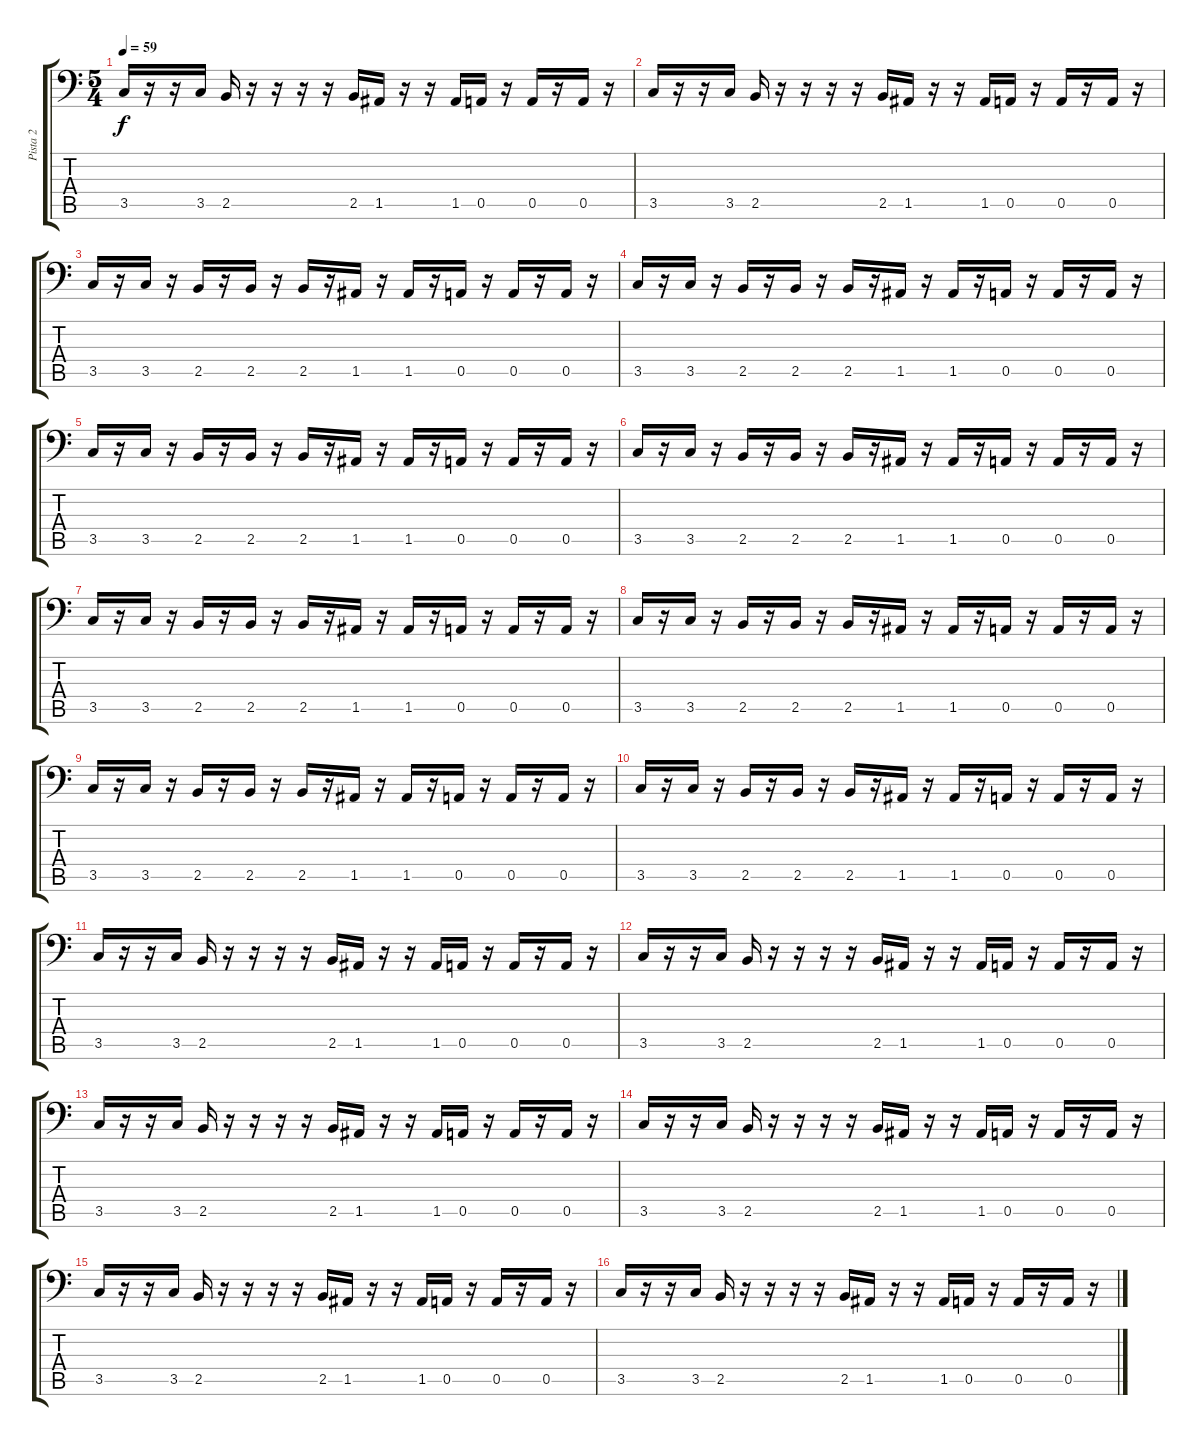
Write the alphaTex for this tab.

\track ("Pista 2" "Pista 2") {instrument fretlessbass}
\staff {score tabs}
\tuning (E3 B2 G2 D2 A1 E1) {hide}
\ts (5 4)
\tempo 59
\clef f4
\ks c
3.5.16{dy f} r.16 r.16 3.5.16 2.5.16 r.16 r.16 r.16 r.16 2.5.16 1.5.16 r.16 r.16 1.5.16 0.5.16 r.16 0.5.16 r.16 0.5.16 r.16 |
3.5.16 r.16 r.16 3.5.16 2.5.16 r.16 r.16 r.16 r.16 2.5.16 1.5.16 r.16 r.16 1.5.16 0.5.16 r.16 0.5.16 r.16 0.5.16 r.16 |
3.5.16 r.16 3.5.16 r.16 2.5.16 r.16 2.5.16 r.16 2.5.16 r.16 1.5.16 r.16 1.5.16 r.16 0.5.16 r.16 0.5.16 r.16 0.5.16 r.16 |
3.5.16 r.16 3.5.16 r.16 2.5.16 r.16 2.5.16 r.16 2.5.16 r.16 1.5.16 r.16 1.5.16 r.16 0.5.16 r.16 0.5.16 r.16 0.5.16 r.16 |
3.5.16 r.16 3.5.16 r.16 2.5.16 r.16 2.5.16 r.16 2.5.16 r.16 1.5.16 r.16 1.5.16 r.16 0.5.16 r.16 0.5.16 r.16 0.5.16 r.16 |
3.5.16 r.16 3.5.16 r.16 2.5.16 r.16 2.5.16 r.16 2.5.16 r.16 1.5.16 r.16 1.5.16 r.16 0.5.16 r.16 0.5.16 r.16 0.5.16 r.16 |
3.5.16 r.16 3.5.16 r.16 2.5.16 r.16 2.5.16 r.16 2.5.16 r.16 1.5.16 r.16 1.5.16 r.16 0.5.16 r.16 0.5.16 r.16 0.5.16 r.16 |
3.5.16 r.16 3.5.16 r.16 2.5.16 r.16 2.5.16 r.16 2.5.16 r.16 1.5.16 r.16 1.5.16 r.16 0.5.16 r.16 0.5.16 r.16 0.5.16 r.16 |
3.5.16 r.16 3.5.16 r.16 2.5.16 r.16 2.5.16 r.16 2.5.16 r.16 1.5.16 r.16 1.5.16 r.16 0.5.16 r.16 0.5.16 r.16 0.5.16 r.16 |
3.5.16 r.16 3.5.16 r.16 2.5.16 r.16 2.5.16 r.16 2.5.16 r.16 1.5.16 r.16 1.5.16 r.16 0.5.16 r.16 0.5.16 r.16 0.5.16 r.16 |
3.5.16 r.16 r.16 3.5.16 2.5.16 r.16 r.16 r.16 r.16 2.5.16 1.5.16 r.16 r.16 1.5.16 0.5.16 r.16 0.5.16 r.16 0.5.16 r.16 |
3.5.16 r.16 r.16 3.5.16 2.5.16 r.16 r.16 r.16 r.16 2.5.16 1.5.16 r.16 r.16 1.5.16 0.5.16 r.16 0.5.16 r.16 0.5.16 r.16 |
3.5.16 r.16 r.16 3.5.16 2.5.16 r.16 r.16 r.16 r.16 2.5.16 1.5.16 r.16 r.16 1.5.16 0.5.16 r.16 0.5.16 r.16 0.5.16 r.16 |
3.5.16 r.16 r.16 3.5.16 2.5.16 r.16 r.16 r.16 r.16 2.5.16 1.5.16 r.16 r.16 1.5.16 0.5.16 r.16 0.5.16 r.16 0.5.16 r.16 |
3.5.16 r.16 r.16 3.5.16 2.5.16 r.16 r.16 r.16 r.16 2.5.16 1.5.16 r.16 r.16 1.5.16 0.5.16 r.16 0.5.16 r.16 0.5.16 r.16 |
3.5.16 r.16 r.16 3.5.16 2.5.16 r.16 r.16 r.16 r.16 2.5.16 1.5.16 r.16 r.16 1.5.16 0.5.16 r.16 0.5.16 r.16 0.5.16 r.16
